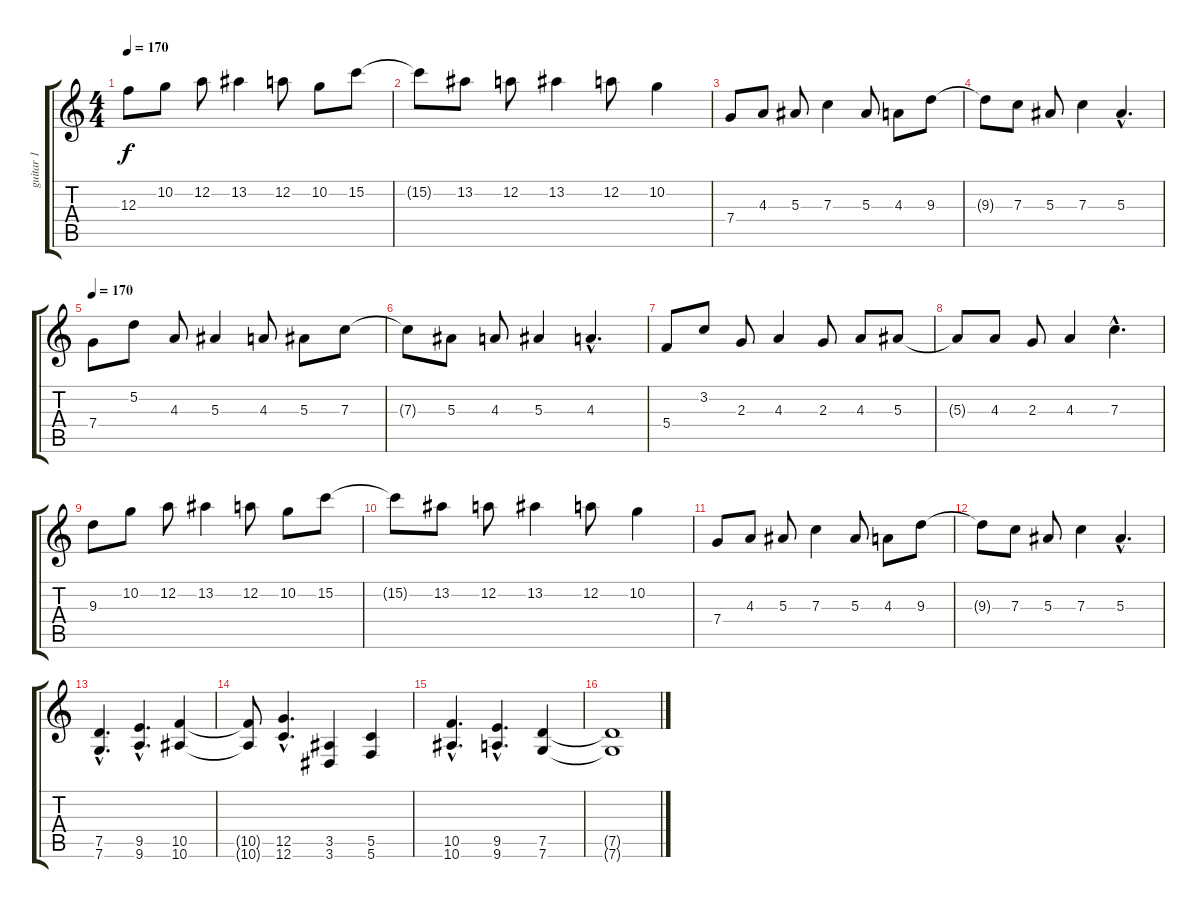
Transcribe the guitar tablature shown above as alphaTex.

\track ("guitar 1" "guitar 1") {instrument distortionguitar}
\staff {score tabs}
\tuning (D4 A3 F3 C3 G2 C2) {hide}
\ts (4 4)
\tempo 170
\clef g2
\ks c
12.3.8{dy f} 10.2.8 12.2.8 13.2.4 12.2.8 10.2.8 15.2.8 |
15.2{t}.8 13.2.8 12.2.8 13.2.4 12.2.8 10.2.4 |
7.4.8 4.3.8 5.3.8 7.3.4 5.3.8 4.3.8 9.3.8 |
9.3{t}.8 7.3.8 5.3.8 7.3.4 5.3{hac}.4{d} |
\tempo 170
7.4.8 5.2.8 4.3.8 5.3.4 4.3.8 5.3.8 7.3.8 |
7.3{t}.8 5.3.8 4.3.8 5.3.4 4.3{hac}.4{d} |
5.4.8 3.2.8 2.3.8 4.3.4 2.3.8 4.3.8 5.3.8 |
5.3{t}.8 4.3.8 2.3.8 4.3.4 7.3{hac}.4{d} |
9.3.8 10.2.8 12.2.8 13.2.4 12.2.8 10.2.8 15.2.8 |
15.2{t}.8 13.2.8 12.2.8 13.2.4 12.2.8 10.2.4 |
7.4.8 4.3.8 5.3.8 7.3.4 5.3.8 4.3.8 9.3.8 |
9.3{t}.8 7.3.8 5.3.8 7.3.4 5.3{hac}.4{d} |
(7.5{hac} 7.6{hac}).4{d} (9.5{hac} 9.6{hac}).4{d} (10.5 10.6).4 |
(10.5{t} 10.6{t}).8 (12.5{hac} 12.6{hac}).4{d} (3.5 3.6).4 (5.5 5.6).4 |
(10.5{hac} 10.6{hac}).4{d} (9.5{hac} 9.6{hac}).4{d} (7.5 7.6).4 |
(7.5{t} 7.6{t}).1
